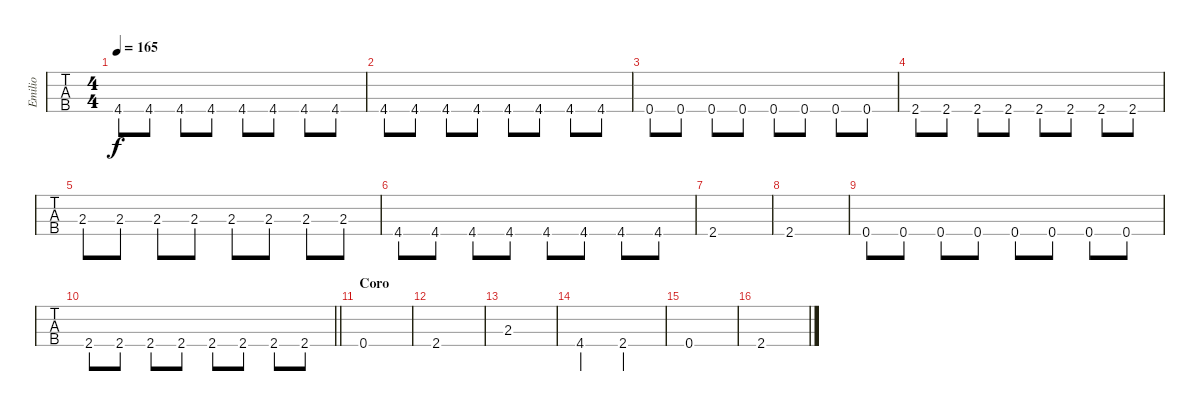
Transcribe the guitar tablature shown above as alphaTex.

\track ("Emilio" "Emilio") {instrument electricbasspick}
\staff {tabs}
\tuning (G2 D2 A1 E1) {hide}
\ts (4 4)
\tempo 165
\clef f4
\ks c
4.4.8{dy f} 4.4.8 4.4.8 4.4.8 4.4.8 4.4.8 4.4.8 4.4.8 |
4.4.8 4.4.8 4.4.8 4.4.8 4.4.8 4.4.8 4.4.8 4.4.8 |
0.4.8 0.4.8 0.4.8 0.4.8 0.4.8 0.4.8 0.4.8 0.4.8 |
2.4.8 2.4.8 2.4.8 2.4.8 2.4.8 2.4.8 2.4.8 2.4.8 |
2.3.8 2.3.8 2.3.8 2.3.8 2.3.8 2.3.8 2.3.8 2.3.8 |
4.4.8 4.4.8 4.4.8 4.4.8 4.4.8 4.4.8 4.4.8 4.4.8 |
2.4.1 |
2.4.1 |
0.4.8 0.4.8 0.4.8 0.4.8 0.4.8 0.4.8 0.4.8 0.4.8 |
\barLineRight lightlight
2.4.8 2.4.8 2.4.8 2.4.8 2.4.8 2.4.8 2.4.8 2.4.8 |
\section ("" "Coro")
0.4.1 |
2.4.1 |
2.3.1 |
4.4.2 2.4.2 |
0.4.1 |
2.4.1
